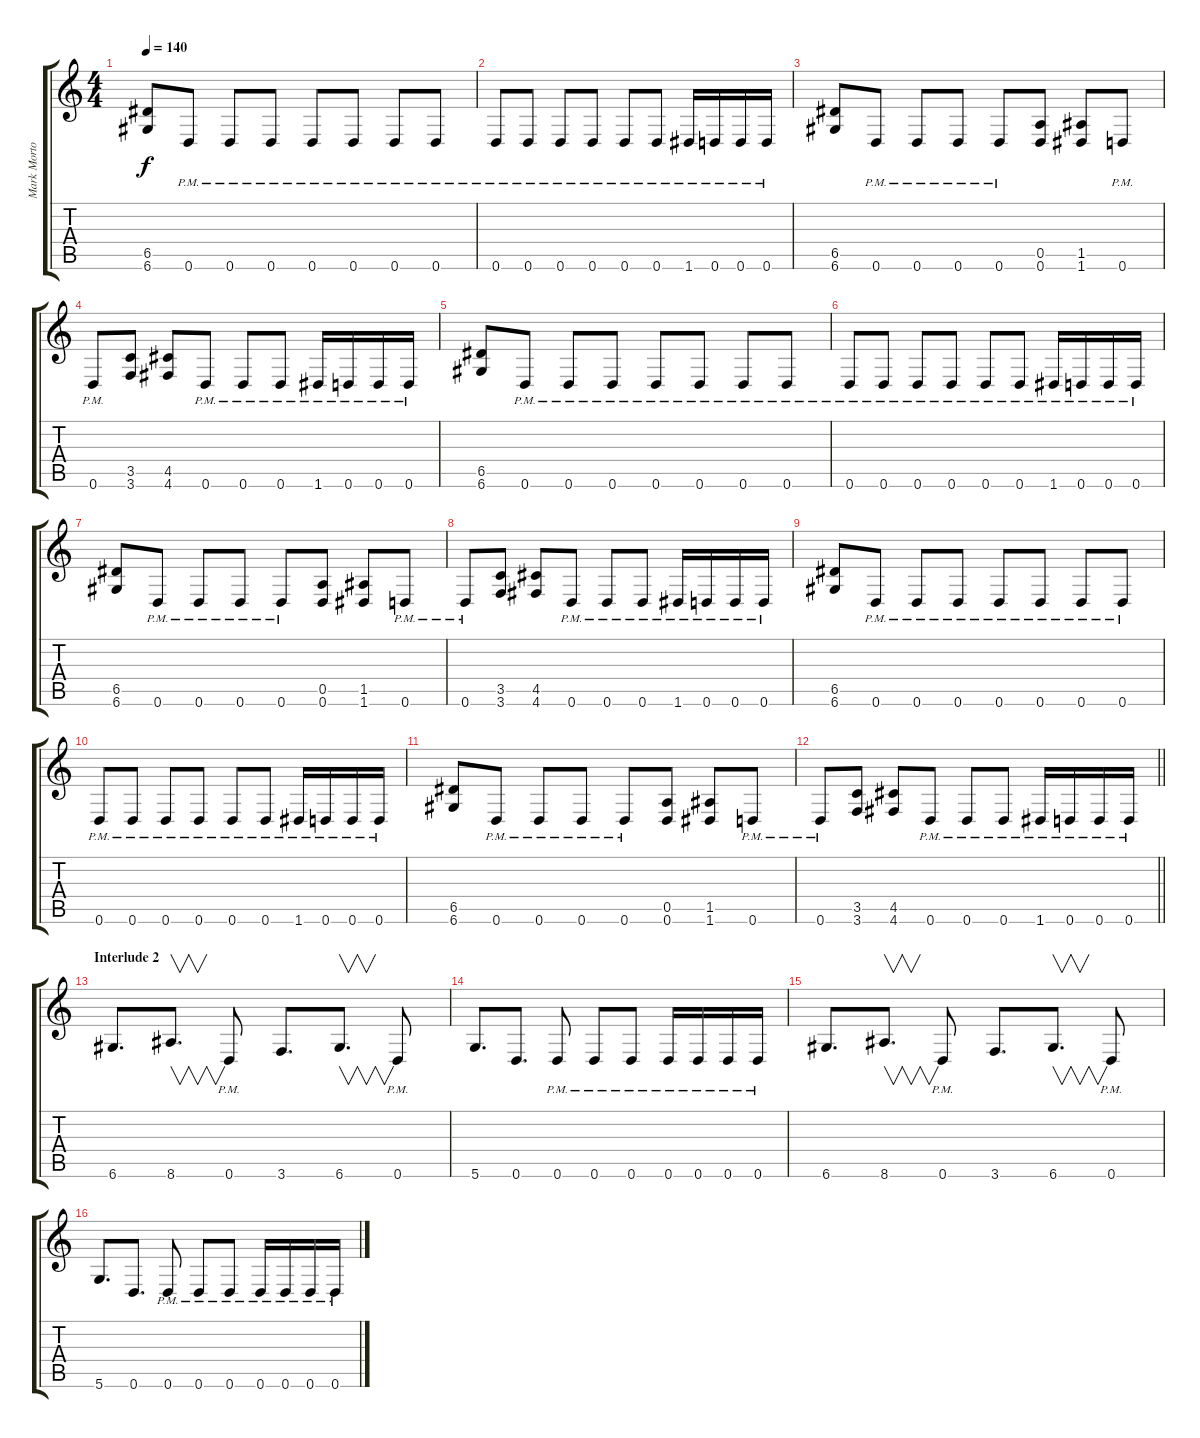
\track ("Mark Morton - Rhythm" "Mark Morto") {instrument distortionguitar}
\staff {score tabs}
\tuning (E4 B3 G3 D3 A2 D2) {hide}
\ts (4 4)
\tempo 140
\clef g2
\ks c
(6.5 6.6).8{dy f} 0.6{pm}.8 0.6{pm}.8 0.6{pm}.8 0.6{pm}.8 0.6{pm}.8 0.6{pm}.8 0.6{pm}.8 |
0.6{pm}.8 0.6{pm}.8 0.6{pm}.8 0.6{pm}.8 0.6{pm}.8 0.6{pm}.8 1.6{pm}.16 0.6{pm}.16 0.6{pm}.16 0.6{pm}.16 |
(6.5 6.6).8 0.6{pm}.8 0.6{pm}.8 0.6{pm}.8 0.6{pm}.8 (0.5 0.6).8 (1.5 1.6).8 0.6{pm}.8 |
0.6{pm}.8 (3.5 3.6).8 (4.5 4.6).8 0.6{pm}.8 0.6{pm}.8 0.6{pm}.8 1.6{pm}.16 0.6{pm}.16 0.6{pm}.16 0.6{pm}.16 |
(6.5 6.6).8 0.6{pm}.8 0.6{pm}.8 0.6{pm}.8 0.6{pm}.8 0.6{pm}.8 0.6{pm}.8 0.6{pm}.8 |
0.6{pm}.8 0.6{pm}.8 0.6{pm}.8 0.6{pm}.8 0.6{pm}.8 0.6{pm}.8 1.6{pm}.16 0.6{pm}.16 0.6{pm}.16 0.6{pm}.16 |
(6.5 6.6).8 0.6{pm}.8 0.6{pm}.8 0.6{pm}.8 0.6{pm}.8 (0.5 0.6).8 (1.5 1.6).8 0.6{pm}.8 |
0.6{pm}.8 (3.5 3.6).8 (4.5 4.6).8 0.6{pm}.8 0.6{pm}.8 0.6{pm}.8 1.6{pm}.16 0.6{pm}.16 0.6{pm}.16 0.6{pm}.16 |
(6.5 6.6).8 0.6{pm}.8 0.6{pm}.8 0.6{pm}.8 0.6{pm}.8 0.6{pm}.8 0.6{pm}.8 0.6{pm}.8 |
0.6{pm}.8 0.6{pm}.8 0.6{pm}.8 0.6{pm}.8 0.6{pm}.8 0.6{pm}.8 1.6{pm}.16 0.6{pm}.16 0.6{pm}.16 0.6{pm}.16 |
(6.5 6.6).8 0.6{pm}.8 0.6{pm}.8 0.6{pm}.8 0.6{pm}.8 (0.5 0.6).8 (1.5 1.6).8 0.6{pm}.8 |
\barLineRight lightlight
0.6{pm}.8 (3.5 3.6).8 (4.5 4.6).8 0.6{pm}.8 0.6{pm}.8 0.6{pm}.8 1.6{pm}.16 0.6{pm}.16 0.6{pm}.16 0.6{pm}.16 |
\section ("" "Interlude 2")
6.6.8{d} 8.6.8{v d} 0.6{pm}.8 3.6.8{d} 6.6.8{v d} 0.6{pm}.8 |
5.6.8{d} 0.6.8{d} 0.6{pm}.8 0.6{pm}.8 0.6{pm}.8 0.6{pm}.16 0.6{pm}.16 0.6{pm}.16 0.6{pm}.16 |
6.6.8{d} 8.6.8{v d} 0.6{pm}.8 3.6.8{d} 6.6.8{v d} 0.6{pm}.8 |
5.6.8{d} 0.6.8{d} 0.6{pm}.8 0.6{pm}.8 0.6{pm}.8 0.6{pm}.16 0.6{pm}.16 0.6{pm}.16 0.6{pm}.16
